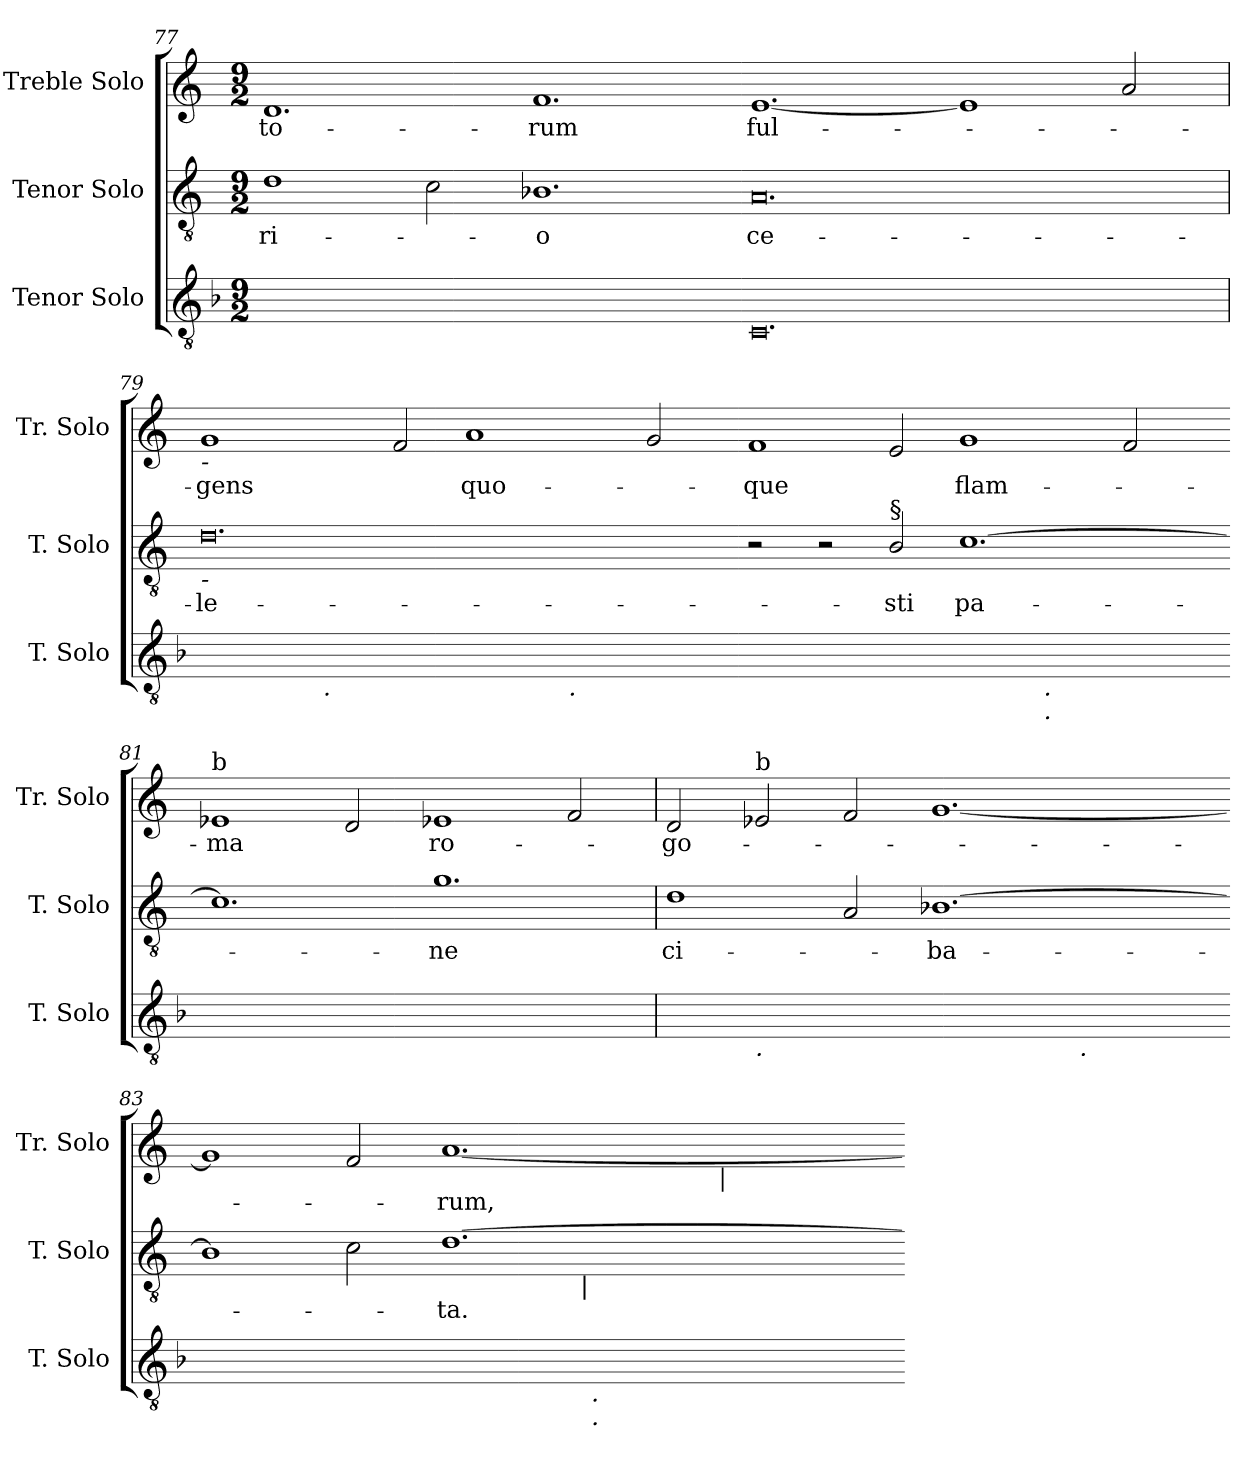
**kern	**kern	**text	**kern	**text
*part3	*part2	*part2	*part1	*part1
*staff3	*staff2	*staff2	*staff1	*staff1
*I"Tenor Solo	*I"Tenor Solo	*	*I"Treble Solo	*
*I'T. Solo	*I'T. Solo	*	*I'Tr. Solo	*
*clefGv2	*clefGv2	*	*clefG2	*
*ITrd7c12	*ITrd7c12	*	*	*
*k[b-]	*k[]	*	*k[]	*
*F:	*C:	*	*C:	*
*M9/2	*M9/2	*	*M9/2	*
=77	=77	=77	=77	=77
!	!	!LO:LY:b:color=#000000	!	!
!	!	!	!	!LO:LY:b:color=#000000
0.DDiyy]	1Di	-ri-	1.di	-to-
.	2Ci\	.	.	.
!	!	!LO:LY:b:color=#000000	!	!
!	!	!	!	!LO:LY:b:color=#000000
.	1.BB-i	-o	1.fi	-rum
=78-	=78-	=78-	=78-	=78-
!	!	!LO:LY:b:color=#000000	!	!
!	!	!	!	!LO:LY:b:color=#000000
0.CCi	0.AAi	ce-	[<1.ei	ful-
.	.	.	1ei]	.
.	.	.	2ai/	.
!!LO:LB:g=z
=79	=79	=79	=79	=79
!	!	!LO:LY:b:color=#000000	!	!
!	!	!	!LO:TX:b:i:t=-	!
!	!LO:TX:b:i:t=-	!	!	!
!LO:TX:b:t=A	!	!	!	!
!LO:TX:t=III	!	!	!	!
!LO:TX:t=x	!	!	!	!
!LO:TX:t=1	!	!	!	!
!LO:TX:t=/	!	!	!	!
!LO:TX:t=4	!	!	!	!
!LO:TX:t=(79-96)	!	!	!	!
!	!	!	!	!LO:LY:b:color=#000000
*^	*	*	*	*
*	*^	*	*	*	*
1.GGiyy	4ryy	1ryy	0.Di	-le-	1gi	-gens
.	8ryy	.	.	.	.	.
.	16ryy	.	.	.	.	.
.	32ryy	.	.	.	.	.
.	64...ryy	.	.	.	.	.
!	!LO:TX:b:i:t=.	!	!	!	!	!
.	1ryy	.	.	.	.	.
.	.	2ryy	.	.	2fi/	.
.	1ryy	.	.	.	.	.
!	!	!	!	!	!	!LO:LY:b:color=#000000
[<1.DDiyy	.	4ryy	.	.	1ai	quo-
.	.	8ryy	.	.	.	.
.	.	32ryy	.	.	.	.
.	.	64ryy	.	.	.	.
.	.	256.ryy	.	.	.	.
!	!	!LO:TX:b:i:t=.	!	!	!	!
.	.	1ryy	.	.	.	.
.	2ryy	.	.	.	.	.
.	.	.	.	.	2gi/	.
.	.	16ryy	.	.	.	.
.	.	128ryy	.	.	.	.
.	512ryy	512ryy	.	.	.	.
*v	*v	*v	*	*	*	*
=80-	=80-	=80-	=80-	=80-
*^	*	*	*	*
*	*^	*	*	*	*
!	!	!	!	!	!	!LO:LY:b:color=#000000
*	*v	*v	*	*	*	*
1.DDiyy]	1ryy	2r	.	1fi	-que
.	.	2r	.	.	.
!	!	!LO:TX:a:t=§	!	!	!
!	!	!	!LO:LY:b:color=#000000	!	!
.	2ryy	2BBi/	-sti	2ei/	.
!	!	!	!LO:LY:b:color=#000000	!	!
!	!	!	!	!	!LO:LY:b:color=#000000
[<1.CCiyy	4ryy	[>1.Ci	pa-	1gi	flam-
.	8ryy	.	.	.	.
.	128ryy	.	.	.	.
.	512ryy	.	.	.	.
!	!LO:TX:b:i:t=.	!	!	!	!
!	!LO:TX:b:i:t=.	!	!	!	!
.	1ryy	.	.	.	.
.	.	.	.	2fi/	.
.	16ryy	.	.	.	.
.	32ryy	.	.	.	.
.	64ryy	.	.	.	.
.	256.ryy	.	.	.	.
*v	*v	*	*	*	*
=81-	=81-	=81-	=81-	=81-
*^	*	*	*	*
!	!	!	!	!LO:TX:a:t=b	!
!	!	!	!	!	!LO:LY:b:color=#000000
*v	*v	*	*	*	*
1.CCiyy_<	1.Ci]	.	1e-i	-ma
.	.	.	2di/	.
!	!	!LO:LY:b:color=#000000	!	!
!	!	!	!	!LO:LY:b:color=#000000
1.CCiyy]	1.Gi	-ne	1e-Xi	ro-
.	.	.	2fi/	.
=82	=82	=82	=82	=82
!	!	!LO:LY:b:color=#000000	!	!
!	!	!	!	!LO:LY:b:color=#000000
*^	*	*	*	*
*	*^	*	*	*	*
1.FFiyy	2ryy	1ryy	1Di	ci-	2di/	-go-
!	!	!	!	!	!LO:TX:a:t=b	!
!	!LO:TX:b:i:t=.	!	!	!	!	!
.	1ryy	.	.	.	2e-i/	.
.	.	2ryy	2AAi/	.	2fi/	.
!	!	!	!	!LO:LY:b:color=#000000	!	!
[<1.EE-iyy	1.ryy	4ryy	[<1.BB-i	-ba-	[<1.gi	.
.	.	8ryy	.	.	.	.
.	.	16ryy	.	.	.	.
.	.	32ryy	.	.	.	.
.	.	128ryy	.	.	.	.
.	.	512.ryy	.	.	.	.
!	!	!LO:TX:b:i:t=.	!	!	!	!
.	.	1ryy	.	.	.	.
.	.	64ryy	.	.	.	.
.	.	256ryy	.	.	.	.
.	.	1024ryy	.	.	.	.
*	*v	*v	*	*	*	*
=83-	=83-	=83-	=83-	=83-	=83-
*	*	*^	*	*^	*
1.EE-iyy]	1ryy	1BB-i]	1ryy	.	1gi]	1ryy	.
.	2ryy	2Ci\	2ryy	.	2fi/	1ryy	.
!	!	!	!	!LO:LY:b:color=#000000	!	!	!
!	!	!	!	!	!	!	!LO:LY:b:color=#000000
[<1.DDiyy	4ryy	[>1.Di	4ryy	-ta.	[<1.ai	.	-rum,
.	8ryy	.	8ryy	.	.	.	.
.	16ryy	.	16ryy	.	.	.	.
.	64ryy	.	128ryy	.	.	.	.
!	!	!	!LO:TX:b:i:t=|	!	!	!	!
.	.	.	1ryy	.	.	.	.
.	512.ryy	.	.	.	.	.	.
!	!LO:TX:b:i:t=.	!	!	!	!	!	!
!	!LO:TX:b:i:t=.	!	!	!	!	!	!
.	1ryy	.	.	.	.	.	.
.	.	.	.	.	.	4ryy	.
.	.	.	.	.	.	32ryy	.
.	.	.	.	.	.	64ryy	.
.	.	.	.	.	.	128ryy	.
.	.	.	.	.	.	256ryy	.
.	.	.	.	.	.	1024ryy	.
!	!	!	!	!	!	!LO:TX:b:i:t=|	!
.	.	.	.	.	.	2ryy	.
.	.	.	.	.	.	8ryy	.
.	.	.	.	.	.	16ryy	.
.	.	.	32..ryy	.	.	.	.
.	32ryy	.	.	.	.	.	.
.	128ryy	.	.	.	.	.	.
.	256ryy	.	.	.	.	.	.
.	.	.	.	.	.	512.ryy	.
.	1024ryy	.	.	.	.	.	.
*v	*v	*	*	*	*v	*v	*
*	*v	*v	*	*	*
=-	=-	=-	=-	=-
*-	*-	*-	*-	*-
